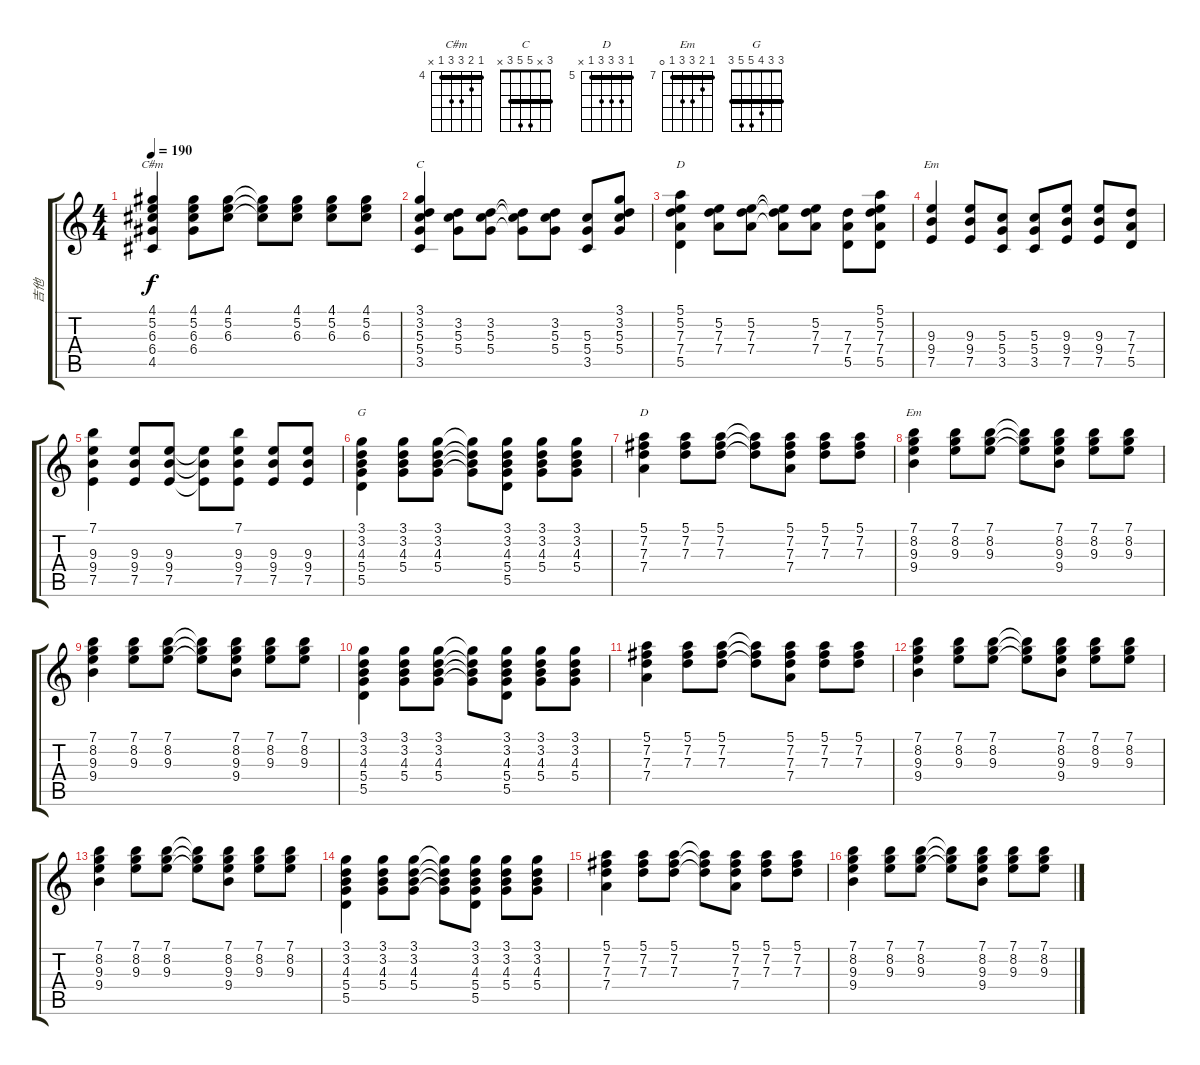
\track ("吉他" "吉他") {instrument overdrivenguitar}
\staff {score tabs}
\tuning (E4 B3 G3 D3 A2 E2) {hide}
\chord ("C#m" 4 5 6 6 4 x) {firstfret 4 barre 4}
\chord ("C" 3 x 5 5 3 x) {barre 3}
\chord ("D" 5 x 7 7 5 x) {firstfret 5 barre 5}
\chord ("Em" 7 x 9 9 7 0) {firstfret 7 barre 7}
\chord ("G" 3 3 4 5 5 3) {barre 3}
\chord ("D" 5 7 7 7 5 x) {firstfret 5 barre 5}
\chord ("Em" 7 8 9 9 7 0) {firstfret 7 barre 7}
\ts (4 4)
\tempo 190
\clef g2
\ks c
(4.1 5.2 6.3 6.4 4.5).4{ch "C#m" dy f} (4.1 5.2 6.3 6.4).8 (4.1 5.2 6.3).8 (4.1{t} 5.2{t} 6.3{t}).8 (4.1 5.2 6.3).8 (4.1 5.2 6.3).8 (4.1 5.2 6.3).8 |
(3.1 3.2 5.3 5.4 3.5).4{ch "C"} (3.2 5.3 5.4).8 (3.2 5.3 5.4).8 (3.2{t} 5.3{t} 5.4{t}).8 (3.2 5.3 5.4).8 (5.3 5.4 3.5).8 (3.1 3.2 5.3 5.4).8 |
(5.1 5.2 7.3 7.4 5.5).4{ch "D"} (5.2 7.3 7.4).8 (5.2 7.3 7.4).8 (5.2{t} 7.3{t} 7.4{t}).8 (5.2 7.3 7.4).8 (7.3 7.4 5.5).8 (5.1 5.2 7.3 7.4 5.5).8 |
(9.3 9.4 7.5).4{ch "Em"} (9.3 9.4 7.5).8 (5.3 5.4 3.5).8 (5.3 5.4 3.5).8 (9.3 9.4 7.5).8 (9.3 9.4 7.5).8 (7.3 7.4 5.5).8 |
(7.1 9.3 9.4 7.5).4 (9.3 9.4 7.5).8 (9.3 9.4 7.5).8 (9.3{t} 9.4{t} 7.5{t}).8 (7.1 9.3 9.4 7.5).8 (9.3 9.4 7.5).8 (9.3 9.4 7.5).8 |
(3.1 3.2 4.3 5.4 5.5).4{ch "G"} (3.1 3.2 4.3 5.4).8 (3.1 3.2 4.3 5.4).8 (3.1{t} 3.2{t} 4.3{t} 5.4{t}).8 (3.1 3.2 4.3 5.4 5.5).8 (3.1 3.2 4.3 5.4).8 (3.1 3.2 4.3 5.4).8 |
(5.1 7.2 7.3 7.4).4{ch "D"} (5.1 7.2 7.3).8 (5.1 7.2 7.3).8 (5.1{t} 7.2{t} 7.3{t}).8 (5.1 7.2 7.3 7.4).8 (5.1 7.2 7.3).8 (5.1 7.2 7.3).8 |
(7.1 8.2 9.3 9.4).4{ch "Em"} (7.1 8.2 9.3).8 (7.1 8.2 9.3).8 (7.1{t} 8.2{t} 9.3{t}).8 (7.1 8.2 9.3 9.4).8 (7.1 8.2 9.3).8 (7.1 8.2 9.3).8 |
(7.1 8.2 9.3 9.4).4 (7.1 8.2 9.3).8 (7.1 8.2 9.3).8 (7.1{t} 8.2{t} 9.3{t}).8 (7.1 8.2 9.3 9.4).8 (7.1 8.2 9.3).8 (7.1 8.2 9.3).8 |
(3.1 3.2 4.3 5.4 5.5).4 (3.1 3.2 4.3 5.4).8 (3.1 3.2 4.3 5.4).8 (3.1{t} 3.2{t} 4.3{t} 5.4{t}).8 (3.1 3.2 4.3 5.4 5.5).8 (3.1 3.2 4.3 5.4).8 (3.1 3.2 4.3 5.4).8 |
(5.1 7.2 7.3 7.4).4 (5.1 7.2 7.3).8 (5.1 7.2 7.3).8 (5.1{t} 7.2{t} 7.3{t}).8 (5.1 7.2 7.3 7.4).8 (5.1 7.2 7.3).8 (5.1 7.2 7.3).8 |
(7.1 8.2 9.3 9.4).4 (7.1 8.2 9.3).8 (7.1 8.2 9.3).8 (7.1{t} 8.2{t} 9.3{t}).8 (7.1 8.2 9.3 9.4).8 (7.1 8.2 9.3).8 (7.1 8.2 9.3).8 |
(7.1 8.2 9.3 9.4).4 (7.1 8.2 9.3).8 (7.1 8.2 9.3).8 (7.1{t} 8.2{t} 9.3{t}).8 (7.1 8.2 9.3 9.4).8 (7.1 8.2 9.3).8 (7.1 8.2 9.3).8 |
(3.1 3.2 4.3 5.4 5.5).4 (3.1 3.2 4.3 5.4).8 (3.1 3.2 4.3 5.4).8 (3.1{t} 3.2{t} 4.3{t} 5.4{t}).8 (3.1 3.2 4.3 5.4 5.5).8 (3.1 3.2 4.3 5.4).8 (3.1 3.2 4.3 5.4).8 |
(5.1 7.2 7.3 7.4).4 (5.1 7.2 7.3).8 (5.1 7.2 7.3).8 (5.1{t} 7.2{t} 7.3{t}).8 (5.1 7.2 7.3 7.4).8 (5.1 7.2 7.3).8 (5.1 7.2 7.3).8 |
(7.1 8.2 9.3 9.4).4 (7.1 8.2 9.3).8 (7.1 8.2 9.3).8 (7.1{t} 8.2{t} 9.3{t}).8 (7.1 8.2 9.3 9.4).8 (7.1 8.2 9.3).8 (7.1 8.2 9.3).8
